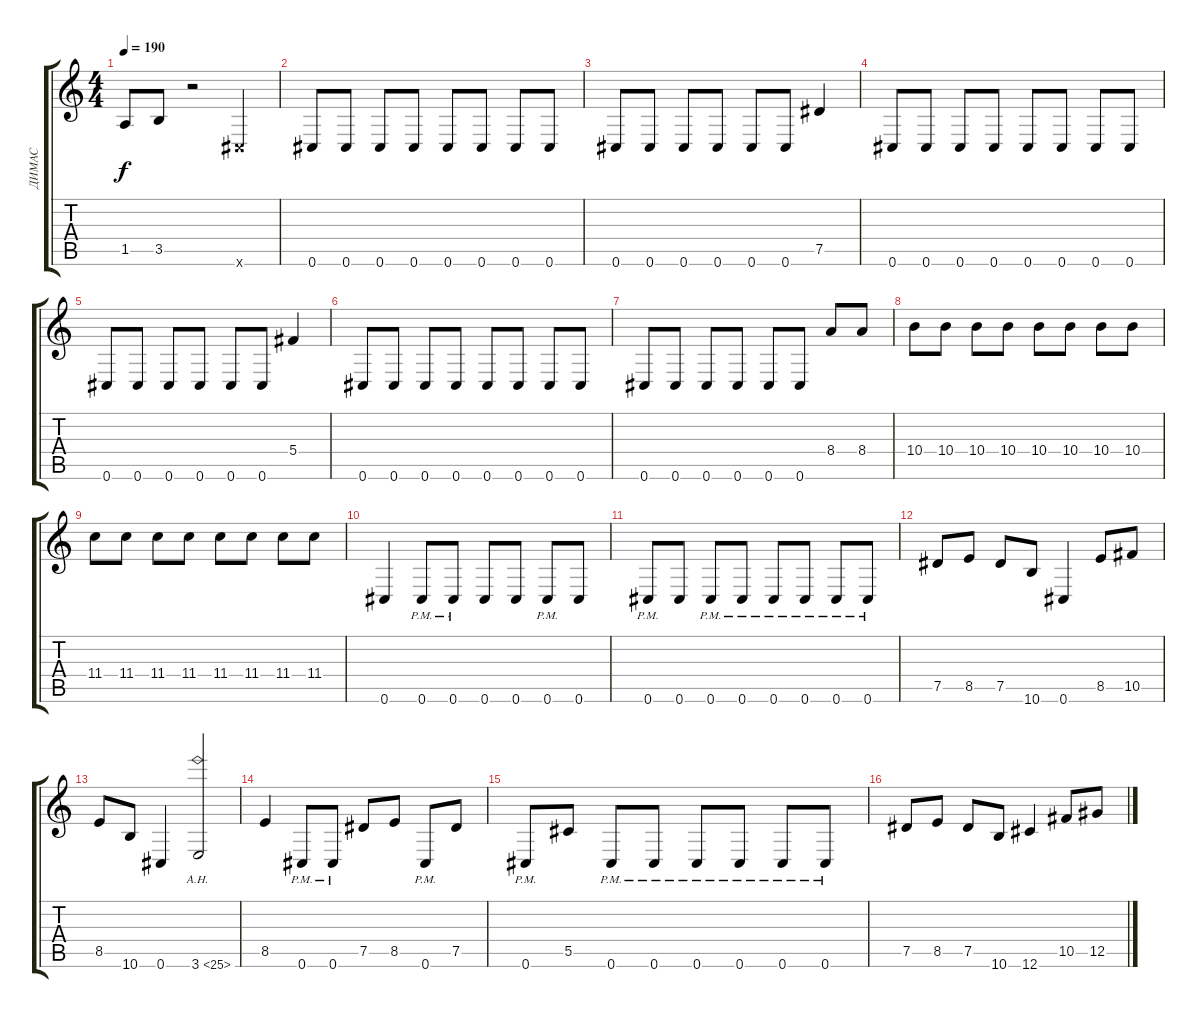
\track ("ДИМАС" "ДИМАС") {instrument distortionguitar}
\staff {score tabs}
\tuning (Eb4 Bb3 Gb3 Db3 Ab2 Db2) {hide}
\ts (4 4)
\tempo 190
\clef g2
\ks c
1.5.8{dy f} 3.5.8 r.2 0.6{x}.4 |
0.6.8 0.6.8 0.6.8 0.6.8 0.6.8 0.6.8 0.6.8 0.6.8 |
0.6.8 0.6.8 0.6.8 0.6.8 0.6.8 0.6.8 7.5.4 |
0.6.8 0.6.8 0.6.8 0.6.8 0.6.8 0.6.8 0.6.8 0.6.8 |
0.6.8 0.6.8 0.6.8 0.6.8 0.6.8 0.6.8 5.4.4 |
0.6.8 0.6.8 0.6.8 0.6.8 0.6.8 0.6.8 0.6.8 0.6.8 |
0.6.8 0.6.8 0.6.8 0.6.8 0.6.8 0.6.8 8.4.8 8.4.8 |
10.4.8 10.4.8 10.4.8 10.4.8 10.4.8 10.4.8 10.4.8 10.4.8 |
11.4.8 11.4.8 11.4.8 11.4.8 11.4.8 11.4.8 11.4.8 11.4.8 |
0.6.4 0.6{pm}.8 0.6{pm}.8 0.6.8 0.6.8 0.6{pm}.8 0.6.8 |
0.6{pm}.8 0.6.8 0.6{pm}.8 0.6{pm}.8 0.6{pm}.8 0.6{pm}.8 0.6{pm}.8 0.6{pm}.8 |
7.5.8 8.5.8 7.5.8 10.6.8 0.6.4 8.5.8 10.5.8 |
8.5.8 10.6.8 0.6.4 3.6{ah 22}.2 |
8.5.4 0.6{pm}.8 0.6{pm}.8 7.5.8 8.5.8 0.6{pm}.8 7.5.8 |
0.6{pm}.8 5.5.8 0.6{pm}.8 0.6{pm}.8 0.6{pm}.8 0.6{pm}.8 0.6{pm}.8 0.6{pm}.8 |
7.5.8 8.5.8 7.5.8 10.6.8 12.6.4 10.5.8 12.5.8
